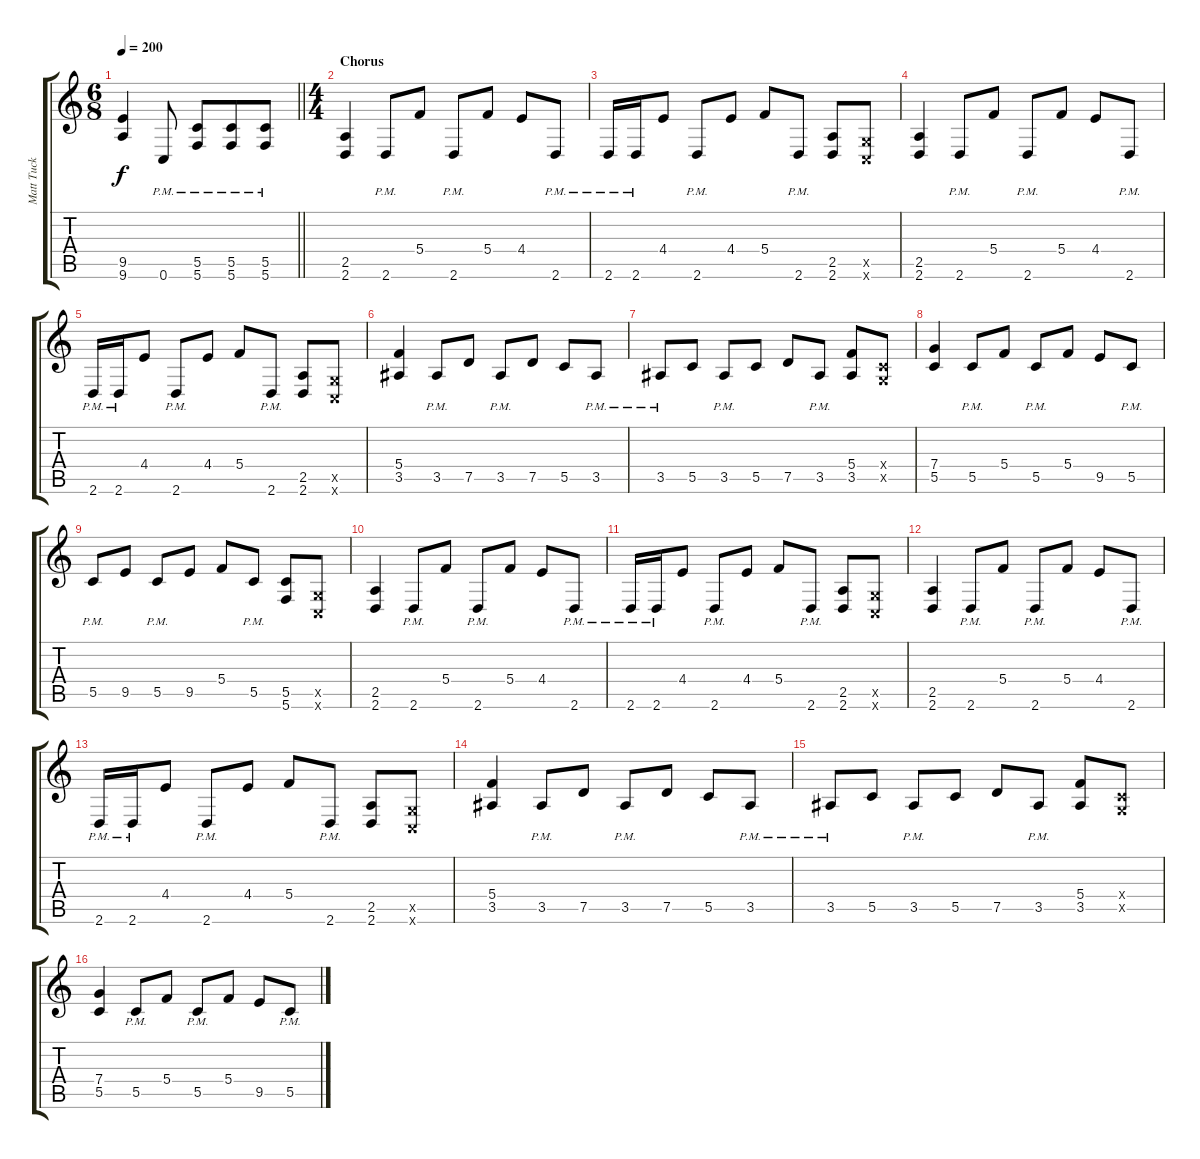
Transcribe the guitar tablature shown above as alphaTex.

\track ("Matt Tuck" "Matt Tuck") {instrument distortionguitar}
\staff {score tabs}
\tuning (D4 A3 F3 C3 G2 C2) {hide}
\ts (6 8)
\tempo 200
\clef g2
\barLineRight lightlight
\ks c
(9.5 9.6).4{dy f} 0.6{pm}.8 (5.5{pm} 5.6{pm}).8 (5.5{pm} 5.6{pm}).8 (5.5{pm} 5.6{pm}).8 |
\ts (4 4)
\section ("" "Chorus")
(2.5 2.6).4 2.6{pm}.8 5.4.8 2.6{pm}.8 5.4.8 4.4.8 2.6{pm}.8 |
2.6{pm}.16 2.6{pm}.16 4.4.8 2.6{pm}.8 4.4.8 5.4.8 2.6{pm}.8 (2.5 2.6).8 (0.5{x} 0.6{x}).8 |
(2.5 2.6).4 2.6{pm}.8 5.4.8 2.6{pm}.8 5.4.8 4.4.8 2.6{pm}.8 |
2.6{pm}.16 2.6{pm}.16 4.4.8 2.6{pm}.8 4.4.8 5.4.8 2.6{pm}.8 (2.5 2.6).8 (0.5{x} 0.6{x}).8 |
(5.4 3.5).4 3.5{pm}.8 7.5.8 3.5{pm}.8 7.5.8 5.5.8 3.5{pm}.8 |
3.5{pm}.8 5.5.8 3.5{pm}.8 5.5.8 7.5.8 3.5{pm}.8 (5.4 3.5).8 (0.4{x} 0.5{x}).8 |
(7.4 5.5).4 5.5{pm}.8 5.4.8 5.5{pm}.8 5.4.8 9.5.8 5.5{pm}.8 |
5.5{pm}.8 9.5.8 5.5{pm}.8 9.5.8 5.4.8 5.5{pm}.8 (5.5 5.6).8 (0.5{x} 0.6{x}).8 |
(2.5 2.6).4 2.6{pm}.8 5.4.8 2.6{pm}.8 5.4.8 4.4.8 2.6{pm}.8 |
2.6{pm}.16 2.6{pm}.16 4.4.8 2.6{pm}.8 4.4.8 5.4.8 2.6{pm}.8 (2.5 2.6).8 (0.5{x} 0.6{x}).8 |
(2.5 2.6).4 2.6{pm}.8 5.4.8 2.6{pm}.8 5.4.8 4.4.8 2.6{pm}.8 |
2.6{pm}.16 2.6{pm}.16 4.4.8 2.6{pm}.8 4.4.8 5.4.8 2.6{pm}.8 (2.5 2.6).8 (0.5{x} 0.6{x}).8 |
(5.4 3.5).4 3.5{pm}.8 7.5.8 3.5{pm}.8 7.5.8 5.5.8 3.5{pm}.8 |
3.5{pm}.8 5.5.8 3.5{pm}.8 5.5.8 7.5.8 3.5{pm}.8 (5.4 3.5).8 (0.4{x} 0.5{x}).8 |
(7.4 5.5).4 5.5{pm}.8 5.4.8 5.5{pm}.8 5.4.8 9.5.8 5.5{pm}.8
